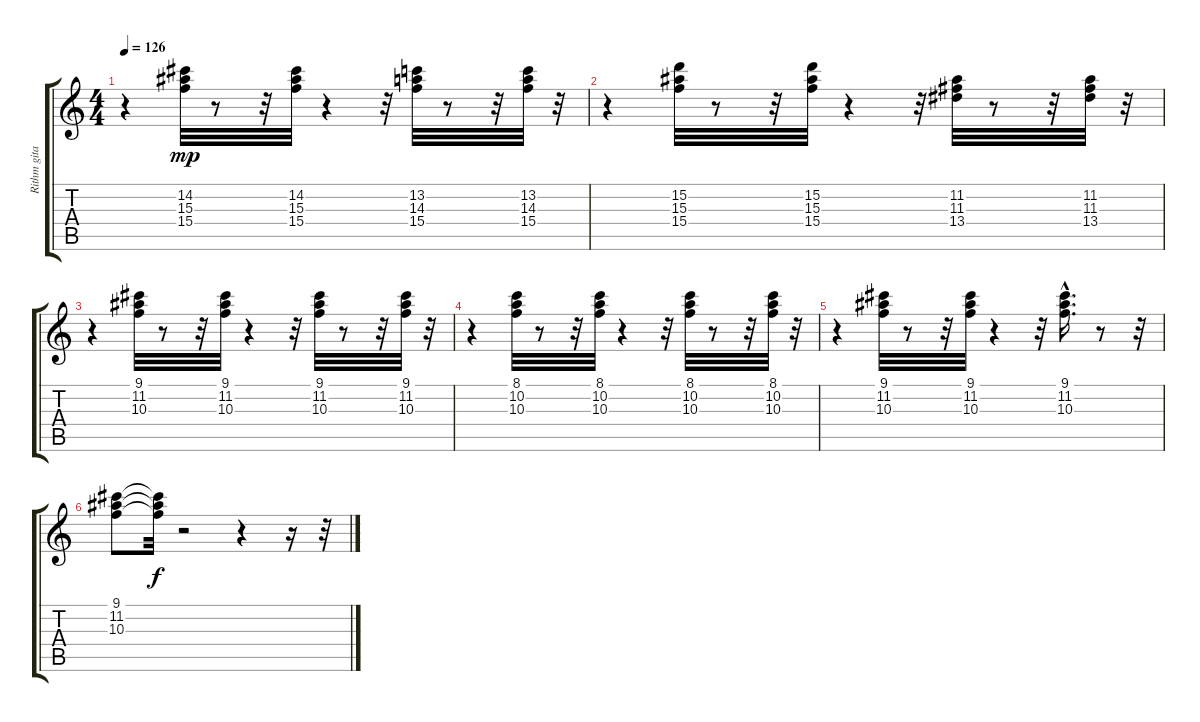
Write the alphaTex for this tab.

\track ("Rithm gitar" "Rithm gita") {instrument distortionguitar}
\staff {score tabs}
\tuning (E4 B3 G3 D3 A2 E2) {hide}
\ts (4 4)
\tempo 126
\clef g2
\ks c
r.4{dy f} (14.2 15.3 15.4).32{dy mp} r.8 r.32 (14.2 15.3 15.4).32 r.4 r.32 (13.2 14.3 15.4).32 r.8 r.32 (13.2 14.3 15.4).32 r.32 |
r.4 (15.2 15.3 15.4).32 r.8 r.32 (15.2 15.3 15.4).32 r.4 r.32 (11.2 11.3 13.4).32 r.8 r.32 (11.2 11.3 13.4).32 r.32 |
r.4 (9.1 11.2 10.3).32 r.8 r.32 (9.1 11.2 10.3).32 r.4 r.32 (9.1 11.2 10.3).32 r.8 r.32 (9.1 11.2 10.3).32 r.32 |
r.4 (8.1 10.2 10.3).32 r.8 r.32 (8.1 10.2 10.3).32 r.4 r.32 (8.1 10.2 10.3).32 r.8 r.32 (8.1 10.2 10.3).32 r.32 |
r.4 (9.1 11.2 10.3).32 r.8 r.32 (9.1 11.2 10.3).32 r.4 r.32 (9.1{hac} 11.2{hac} 10.3{hac}).16{d} r.8 r.32 |
(9.1 11.2 10.3).8 (9.1{t} 11.2{t} 10.3{t}).32{dy f} r.2 r.4 r.16 r.32
